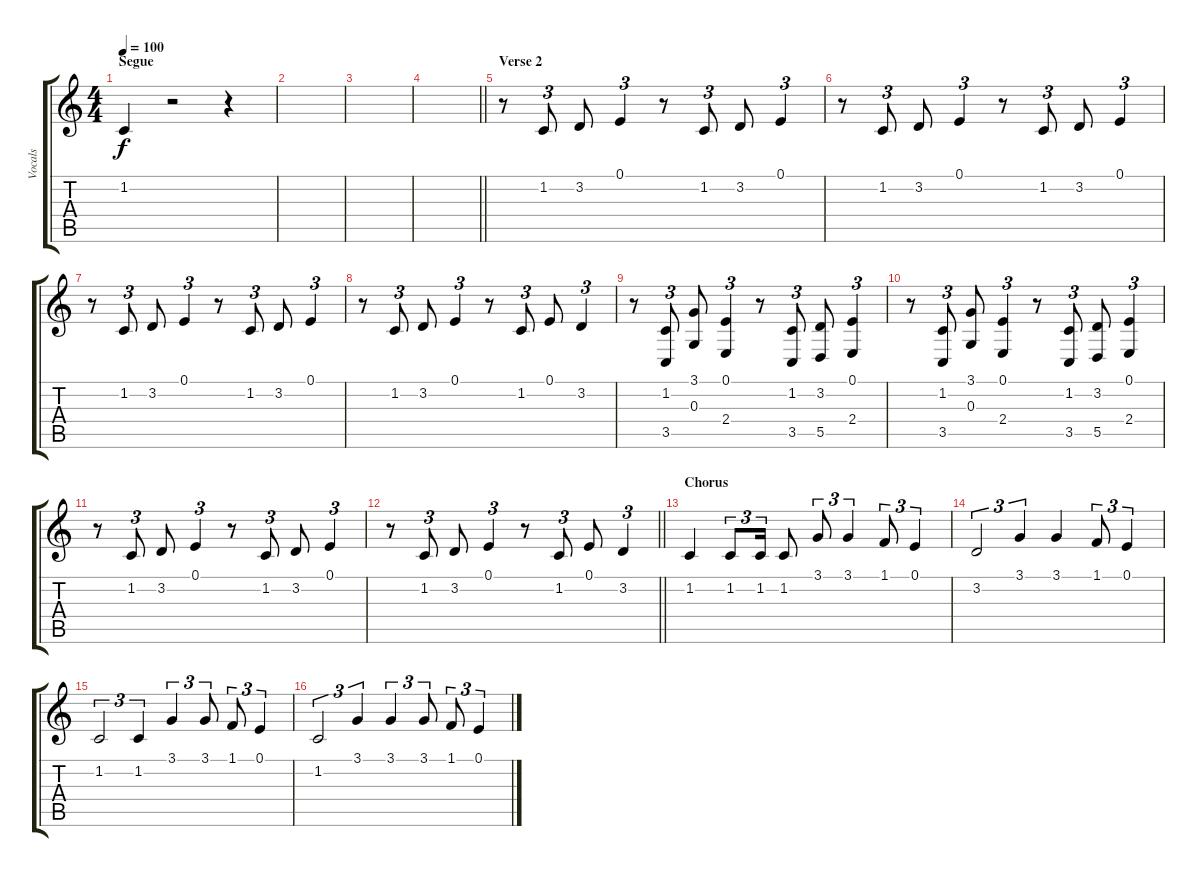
\track ("Vocals" "Vocals") {instrument altosax}
\staff {score tabs}
\tuning (E4 B3 G3 D3 A2 E2) {hide}
\ts (4 4)
\section ("" "Segue")
\tempo 100
\clef g2
\ks c
1.2.4{dy f} r.2 r.4 |
|
|
\barLineRight lightlight
|
\section ("" "Verse 2")
r.8 1.2.8{tu (3 2)} 3.2.8 0.1.4{tu (3 2)} r.8 1.2.8{tu (3 2)} 3.2.8 0.1.4{tu (3 2)} |
r.8 1.2.8{tu (3 2)} 3.2.8 0.1.4{tu (3 2)} r.8 1.2.8{tu (3 2)} 3.2.8 0.1.4{tu (3 2)} |
r.8 1.2.8{tu (3 2)} 3.2.8 0.1.4{tu (3 2)} r.8 1.2.8{tu (3 2)} 3.2.8 0.1.4{tu (3 2)} |
r.8 1.2.8{tu (3 2)} 3.2.8 0.1.4{tu (3 2)} r.8 1.2.8{tu (3 2)} 0.1.8 3.2.4{tu (3 2)} |
r.8 (1.2 3.5).8{tu (3 2)} (3.1 0.3).8 (0.1 2.4).4{tu (3 2)} r.8 (1.2 3.5).8{tu (3 2)} (3.2 5.5).8 (0.1 2.4).4{tu (3 2)} |
r.8 (1.2 3.5).8{tu (3 2)} (3.1 0.3).8 (0.1 2.4).4{tu (3 2)} r.8 (1.2 3.5).8{tu (3 2)} (3.2 5.5).8 (0.1 2.4).4{tu (3 2)} |
r.8 1.2.8{tu (3 2)} 3.2.8 0.1.4{tu (3 2)} r.8 1.2.8{tu (3 2)} 3.2.8 0.1.4{tu (3 2)} |
\barLineRight lightlight
r.8 1.2.8{tu (3 2)} 3.2.8 0.1.4{tu (3 2)} r.8 1.2.8{tu (3 2)} 0.1.8 3.2.4{tu (3 2)} |
\section ("" "Chorus")
1.2.4 1.2.8{tu (3 2)} 1.2.16{tu (3 2)} 1.2.8 3.1.8{tu (3 2)} 3.1.4{tu (3 2)} 1.1.8{tu (3 2)} 0.1.4{tu (3 2)} |
3.2.2{tu (3 2)} 3.1.4{tu (3 2)} 3.1.4 1.1.8{tu (3 2)} 0.1.4{tu (3 2)} |
1.2.2{tu (3 2)} 1.2.4{tu (3 2)} 3.1.4{tu (3 2)} 3.1.8{tu (3 2)} 1.1.8{tu (3 2)} 0.1.4{tu (3 2)} |
1.2.2{tu (3 2)} 3.1.4{tu (3 2)} 3.1.4{tu (3 2)} 3.1.8{tu (3 2)} 1.1.8{tu (3 2)} 0.1.4{tu (3 2)}
